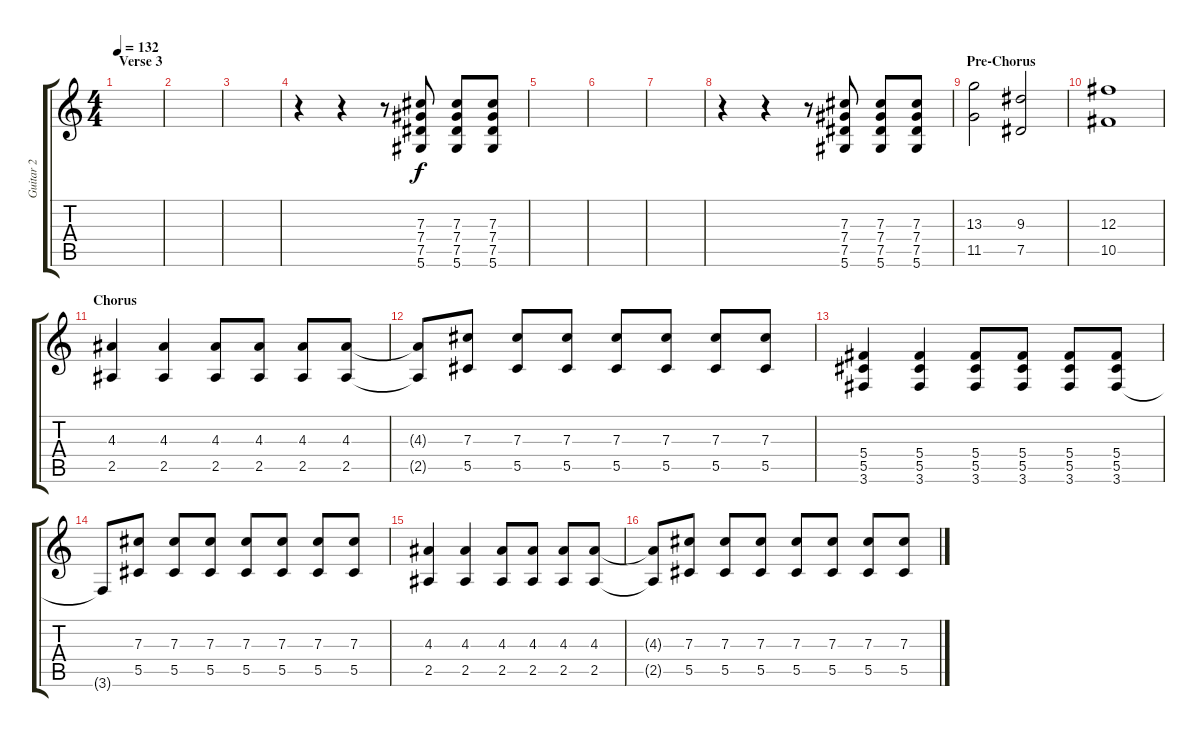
\track ("Guitar 2" "Guitar 2") {instrument distortionguitar}
\staff {score tabs}
\tuning (Eb4 Bb3 Gb3 Db3 Ab2 Eb2) {hide}
\ts (4 4)
\section ("" "Verse 3")
\tempo 132
\clef g2
\ks c
|
|
|
r.4 r.4 r.8 (7.3 7.4 7.5 5.6).8 (7.3 7.4 7.5 5.6).8 (7.3 7.4 7.5 5.6).8 |
|
|
|
r.4 r.4 r.8 (7.3 7.4 7.5 5.6).8 (7.3 7.4 7.5 5.6).8 (7.3 7.4 7.5 5.6).8 |
\section ("" "Pre-Chorus")
(13.3 11.5).2 (9.3 7.5).2 |
(12.3 10.5).1 |
\section ("" "Chorus")
(4.3 2.5).4 (4.3 2.5).4 (4.3 2.5).8 (4.3 2.5).8 (4.3 2.5).8 (4.3 2.5).8 |
(4.3{t} 2.5{t}).8 (7.3 5.5).8 (7.3 5.5).8 (7.3 5.5).8 (7.3 5.5).8 (7.3 5.5).8 (7.3 5.5).8 (7.3 5.5).8 |
(5.4 5.5 3.6).4 (5.4 5.5 3.6).4 (5.4 5.5 3.6).8 (5.4 5.5 3.6).8 (5.4 5.5 3.6).8 (5.4 5.5 3.6).8 |
3.6{t}.8 (7.3 5.5).8 (7.3 5.5).8 (7.3 5.5).8 (7.3 5.5).8 (7.3 5.5).8 (7.3 5.5).8 (7.3 5.5).8 |
(4.3 2.5).4 (4.3 2.5).4 (4.3 2.5).8 (4.3 2.5).8 (4.3 2.5).8 (4.3 2.5).8 |
(4.3{t} 2.5{t}).8 (7.3 5.5).8 (7.3 5.5).8 (7.3 5.5).8 (7.3 5.5).8 (7.3 5.5).8 (7.3 5.5).8 (7.3 5.5).8
